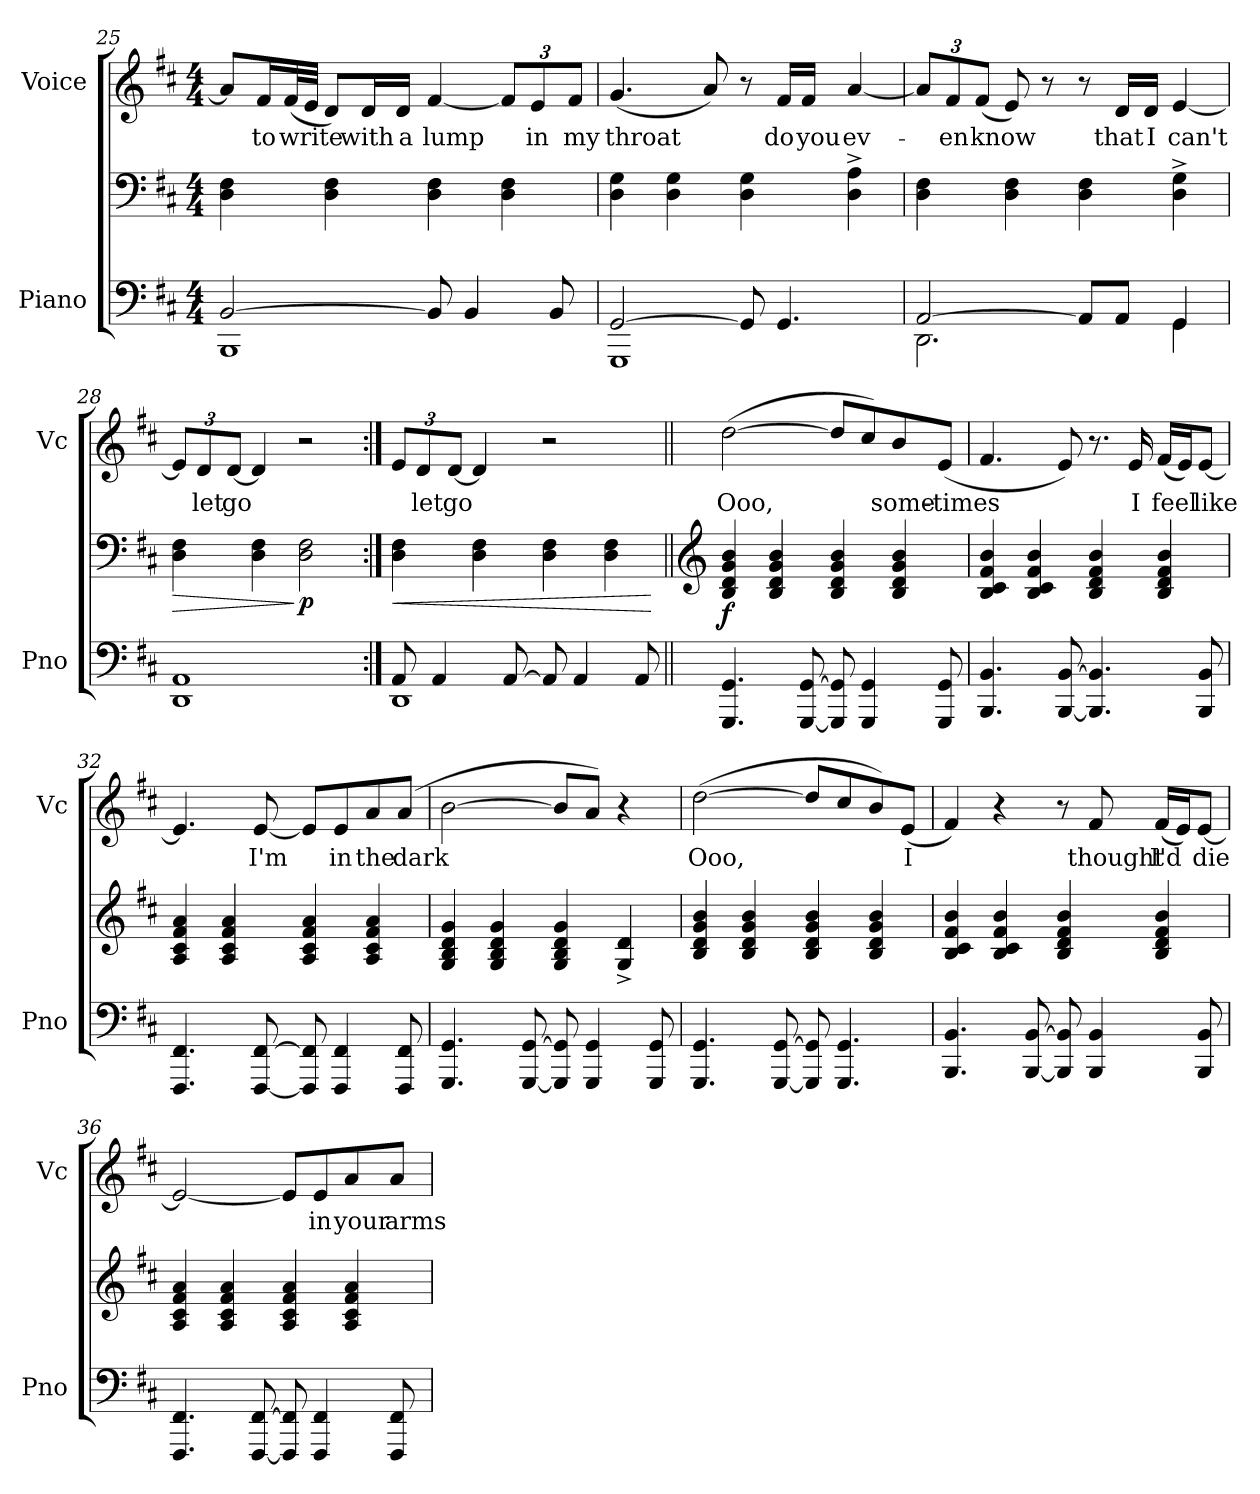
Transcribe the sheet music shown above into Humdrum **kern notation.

**kern	**kern	**dynam	**kern	**text
*part2	*part2	*part2	*part1	*part1
*staff3	*staff2	*staff2/3	*staff1	*staff1
*I"Piano	*	*	*I"Voice	*
*I'Pno	*	*	*I'Vc	*
*clefF4	*clefF4	*	*clefG2	*
*k[f#c#]	*k[f#c#]	*	*k[f#c#]	*
*M4/4	*M4/4	*	*M4/4	*
=25	=25	=25	=25	=25
*^	*	*	*	*
[2BB/	1BBB	4D\ 4F#\	.	8a/L]	.
!	!	!	!	!	!LO:LY:b
.	.	.	.	16f#/L	to
!	!	!	!	!	!LO:LY:b
.	.	.	.	(32f#/L	write
.	.	.	.	32e/JJJ	.
.	.	4D\ 4F#\	.	8d/L)	.
!	!	!	!	!	!LO:LY:b
.	.	.	.	16d/L	with
!	!	!	!	!	!LO:LY:b
.	.	.	.	16d/JJ	a
!	!	!	!	!	!LO:LY:b
8BB/]	.	4D\ 4F#\	.	[4f#/	lump
4BB/	.	.	.	.	.
*	*	*	*	*Xbrackettup	*
.	.	4D\ 4F#\	.	12f#/L]	.
!	!	!	!	!	!LO:LY:b
.	.	.	.	12e/	in
8BB/	.	.	.	.	.
!	!	!	!	!	!LO:LY:b
.	.	.	.	12f#/J	my
=26	=26	=26	=26	=26	=26
!	!	!	!	!	!LO:LY:b
[2GG/	1GGG	4D\ 4G\	.	(4.g/	throat
.	.	4D\ 4G\	.	.	.
.	.	.	.	8a/)	.
8GG/]	.	4D\ 4G\	.	8r	.
!	!	!	!	!	!LO:LY:b
4.GG/	.	.	.	16f#/LL	do
!	!	!	!	!	!LO:LY:b
.	.	.	.	16f#/JJ	you
!	!	!	!	!	!LO:LY:b
.	.	4D\^ 4A\^	.	[4a/	ev-
!!LO:PB:g=z
=27	=27	=27	=27	=27	=27
[2AA/	2.DD\	4D\ 4F#\	.	12a/L]	.
!	!	!	!	!	!LO:LY:b
.	.	.	.	12f#/	-en
!	!	!	!	!	!LO:LY:b
.	.	.	.	(12f#/J	know
.	.	4D\ 4F#\	.	8e/)	.
.	.	.	.	8r	.
8AA/L]	.	4D\ 4F#\	.	8r	.
!	!	!	!	!	!LO:LY:b
8AA/J	.	.	.	16d/LL	that
!	!	!	!	!	!LO:LY:b
.	.	.	.	16d/JJ	I
!	!	!	!	!	!LO:LY:b
4GG/	4GG\	4D\^ 4G\^	.	[4e/	can't
=28	=28	=28	=28	=28	=28
!	!	!	!LO:HP:b	!	!
*v	*v	*	*	*	*
1DD 1AA	4D\ 4F#\	>	12e/L]	.
!	!	!	!	!LO:LY:b
.	.	.	12d/	let
!	!	!	!	!LO:LY:b
.	.	.	[12d/J	go
.	4D\ 4F#\	.	4d/]	.
!	!	!LO:DY:n=1:b	!	!
.	2D\ 2F#\	] p	2r	.
=29:|!	=29:|!	=29:|!	=29:|!	=29:|!
*^	*	*	*	*
!	!	!	!LO:HP:b	!	!
8AA/	1DD	4D\ 4F#\	<	12e/L	.
!	!	!	!	!	!LO:LY:b
.	.	.	.	12d/	let
4AA/	.	.	.	.	.
!	!	!	!	!	!LO:LY:b
.	.	.	.	[12d/J	go
.	.	4D\ 4F#\	.	4d/]	.
[8AA/	.	.	.	.	.
8AA/]	.	4D\ 4F#\	.	2r	.
4AA/	.	.	.	.	.
.	.	4D\ 4F#\	.	.	.
8AA/	.	.	.	.	.
*v	*v	*	*	*	*
.	.	[	.	.
=30||	=30||	=30||	=30||	=30||
*	*clefG2	*	*	*
!	!	!LO:DY:b	!	!LO:LY:b
4.GGG/ 4.GG/	4B/ 4d/ 4g/ 4b/	f	([2dd\	Ooo,
.	4B/ 4d/ 4g/ 4b/	.	.	.
[8GGG/ [8GG/	.	.	.	.
8GGG/] 8GG/]	4B/ 4d/ 4g/ 4b/	.	8dd/L]	.
4GGG/ 4GG/	.	.	8cc#/)	.
!	!	!	!	!LO:LY:b
.	4B/ 4d/ 4g/ 4b/	.	8b/	some-
!	!	!	!	!LO:LY:b
8GGG/ 8GG/	.	.	(8e/J	-times
!!LO:LB:g=z
=31	=31	=31	=31	=31
4.BBB/ 4.BB/	4B/ 4c#/ 4f#/ 4b/	.	4.f#/	.
.	4B/ 4c#/ 4f#/ 4b/	.	.	.
[8BBB/ [8BB/	.	.	8e/)	.
4.BBB/] 4.BB/]	4B/ 4d/ 4f#/ 4b/	.	8.r	.
!	!	!	!	!LO:LY:b
.	.	.	16e/	I
!	!	!	!	!LO:LY:b
.	4B/ 4d/ 4f#/ 4b/	.	(16f#/LL	feel
.	.	.	16e/J)	.
!	!	!	!	!LO:LY:b
8BBB/ 8BB/	.	.	[8e/J	like
=32	=32	=32	=32	=32
4.FFF#/ 4.FF#/	4A/ 4c#/ 4f#/ 4a/	.	4.e/]	.
.	4A/ 4c#/ 4f#/ 4a/	.	.	.
!	!	!	!	!LO:LY:b
[8FFF#/ [8FF#/	.	.	[8e/	I'm
8FFF#/] 8FF#/]	4A/ 4c#/ 4f#/ 4a/	.	8e/L]	.
!	!	!	!	!LO:LY:b
4FFF#/ 4FF#/	.	.	8e/	in
!	!	!	!	!LO:LY:b
.	4A/ 4c#/ 4f#/ 4a/	.	8a/	the
!	!	!	!	!LO:LY:b
8FFF#/ 8FF#/	.	.	(8a/J	dark
=33	=33	=33	=33	=33
4.GGG/ 4.GG/	4G/ 4B/ 4d/ 4g/	.	[2b\	.
.	4G/ 4B/ 4d/ 4g/	.	.	.
[8GGG/ [8GG/	.	.	.	.
8GGG/] 8GG/]	4G/ 4B/ 4d/ 4g/	.	8b/L]	.
4GGG/ 4GG/	.	.	8a/J)	.
.	4G/^ 4d/^	.	4r	.
8GGG/ 8GG/	.	.	.	.
=34	=34	=34	=34	=34
!	!	!	!	!LO:LY:b
4.GGG/ 4.GG/	4B/ 4d/ 4g/ 4b/	.	([2dd\	Ooo,
.	4B/ 4d/ 4g/ 4b/	.	.	.
[8GGG/ [8GG/	.	.	.	.
8GGG/] 8GG/]	4B/ 4d/ 4g/ 4b/	.	8dd/L]	.
4.GGG/ 4.GG/	.	.	8cc#/	.
.	4B/ 4d/ 4g/ 4b/	.	8b/)	.
!	!	!	!	!LO:LY:b
.	.	.	(8e/J	I
!!LO:LB:g=z
=35	=35	=35	=35	=35
4.BBB/ 4.BB/	4B/ 4c#/ 4f#/ 4b/	.	4f#/)	.
.	4B/ 4c#/ 4f#/ 4b/	.	4r	.
[8BBB/ [8BB/	.	.	.	.
8BBB/] 8BB/]	4B/ 4d/ 4f#/ 4b/	.	8r	.
!	!	!	!	!LO:LY:b
4BBB/ 4BB/	.	.	8f#/	thought
!	!	!	!	!LO:LY:b
.	4B/ 4d/ 4f#/ 4b/	.	(16f#/LL	I'd
.	.	.	16e/J)	.
!	!	!	!	!LO:LY:b
8BBB/ 8BB/	.	.	[8e/J	die
=36	=36	=36	=36	=36
4.FFF#/ 4.FF#/	4A/ 4c#/ 4f#/ 4a/	.	2e/_	.
.	4A/ 4c#/ 4f#/ 4a/	.	.	.
[8FFF#/ [8FF#/	.	.	.	.
8FFF#/] 8FF#/]	4A/ 4c#/ 4f#/ 4a/	.	8e/L]	.
!	!	!	!	!LO:LY:b
4FFF#/ 4FF#/	.	.	8e/	in
!	!	!	!	!LO:LY:b
.	4A/ 4c#/ 4f#/ 4a/	.	8a/	your
!	!	!	!	!LO:LY:b
8FFF#/ 8FF#/	.	.	8a/J	arms
=	=	=	=	=
*-	*-	*-	*-	*-
